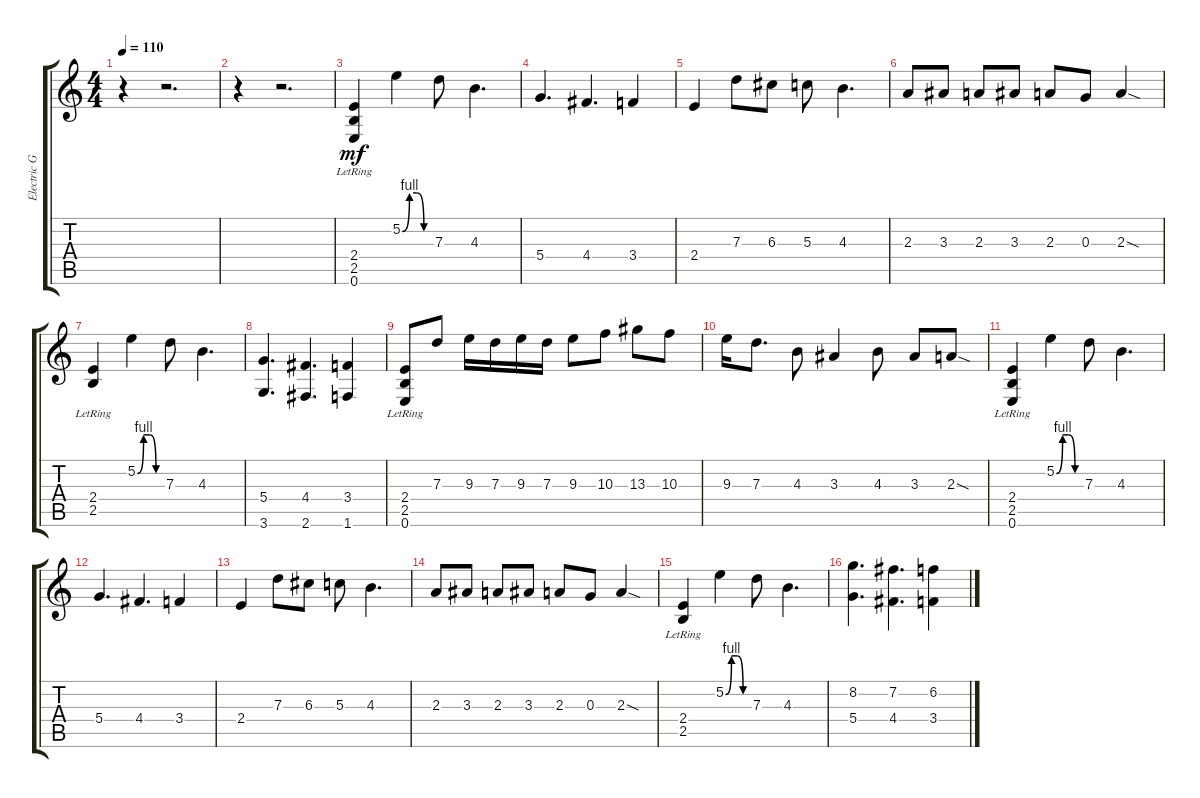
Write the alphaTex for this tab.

\track ("Electric Guitar" "Electric G") {instrument electricguitarclean}
\staff {score tabs}
\tuning (E4 B3 G3 D3 A2 E2) {hide}
\ts (4 4)
\tempo 110
\clef g2
\ks c
r.4{dy mf} r.2{d} |
r.4 r.2{d} |
(2.4{lr} 2.5{lr} 0.6{lr}).4 5.2{be (custom 0 0 15 4 30 4 45 0 60 0)}.4 7.3.8 4.3.4{d} |
5.4.4{d} 4.4.4{d} 3.4.4 |
2.4.4 7.3.8 6.3.8 5.3.8 4.3.4{d} |
2.3.8 3.3.8 2.3.8 3.3.8 2.3.8 0.3.8 2.3{sod}.4 |
(2.4{lr} 2.5{lr}).4 5.2{be (custom 0 0 15 4 30 4 45 0 60 0)}.4 7.3.8 4.3.4{d} |
(5.4 3.6).4{d} (4.4 2.6).4{d} (3.4 1.6).4 |
(2.4{lr} 2.5{lr} 0.6{lr}).8 7.3.8 9.3.16 7.3.16 9.3.16 7.3.16 9.3.8 10.3.8 13.3.8 10.3.8 |
9.3.16 7.3.8{d} 4.3.8 3.3.4 4.3.8 3.3.8 2.3{sod}.8 |
(2.4{lr} 2.5{lr} 0.6{lr}).4 5.2{be (custom 0 0 15 4 30 4 45 0 60 0)}.4 7.3.8 4.3.4{d} |
5.4.4{d} 4.4.4{d} 3.4.4 |
2.4.4 7.3.8 6.3.8 5.3.8 4.3.4{d} |
2.3.8 3.3.8 2.3.8 3.3.8 2.3.8 0.3.8 2.3{sod}.4 |
(2.4{lr} 2.5{lr}).4 5.2{be (custom 0 0 15 4 30 4 45 0 60 0)}.4 7.3.8 4.3.4{d} |
(8.2 5.4).4{d} (7.2 4.4).4{d} (6.2 3.4).4
